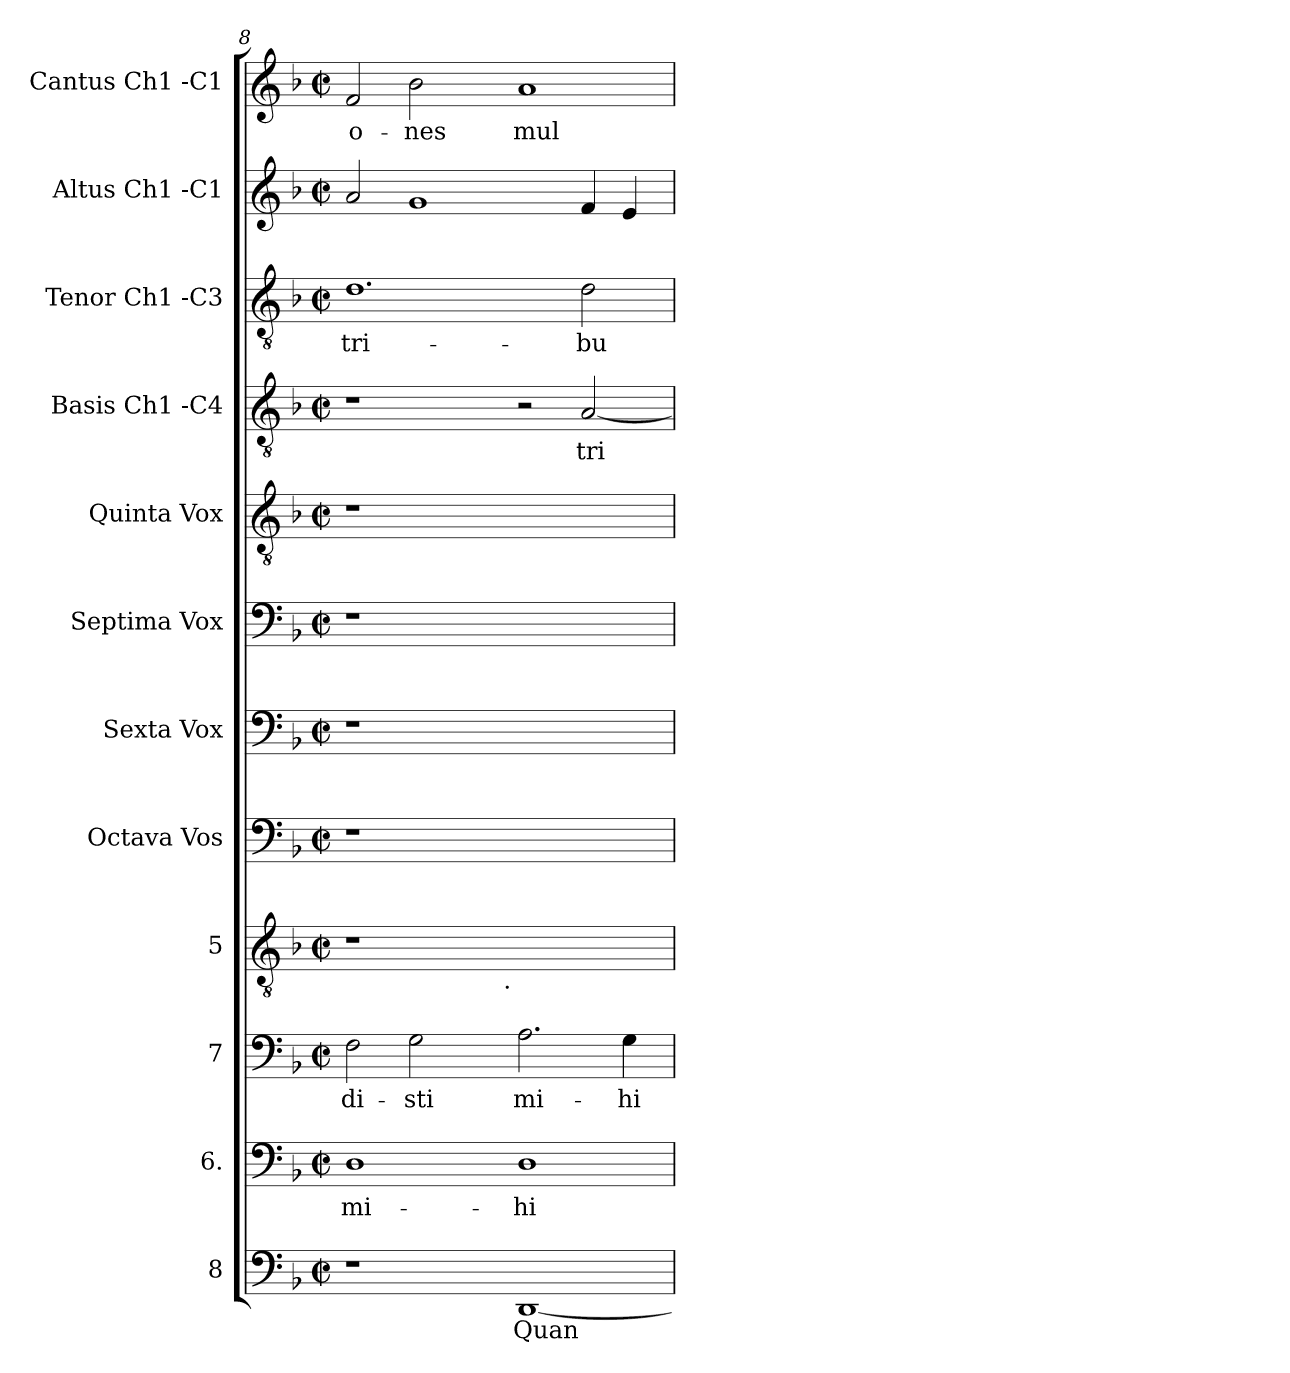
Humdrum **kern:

**kern	**text	**kern	**text	**kern	**text	**kern	**kern	**kern	**kern	**kern	**kern	**text	**kern	**text	**kern	**text	**kern	**text
*part12	*part12	*part11	*part11	*part10	*part10	*part9	*part8	*part7	*part6	*part5	*part4	*part4	*part3	*part3	*part2	*part2	*part1	*part1
*staff12	*staff12	*staff11	*staff11	*staff10	*staff10	*staff9	*staff8	*staff7	*staff6	*staff5	*staff4	*staff4	*staff3	*staff3	*staff2	*staff2	*staff1	*staff1
*I"8	*	*I"6.	*	*I"7	*	*I"5	*I"Octava  Vos	*I"Sexta  Vox	*I"Septima  Vox	*I"Quinta  Vox	*I"Basis  Ch1 -C4	*	*I"Tenor  Ch1 -C3	*	*I"Altus  Ch1 -C1	*	*I"Cantus  Ch1 -C1	*
*	*	*	*	*	*	*	*	*	*	*	*I'B	*	*I'T	*	*I'A	*	*I'C	*
*clefF4	*	*clefF4	*	*clefF4	*	*clefGv2	*clefF4	*clefF4	*clefF4	*clefGv2	*clefGv2	*	*clefGv2	*	*clefG2	*	*clefG2	*
*k[b-]	*	*k[b-]	*	*k[b-]	*	*k[b-]	*k[b-]	*k[b-]	*k[b-]	*k[b-]	*k[b-]	*	*k[b-]	*	*k[b-]	*	*k[b-]	*
*F:	*	*F:	*	*F:	*	*F:	*F:	*F:	*F:	*F:	*F:	*	*F:	*	*F:	*	*F:	*
*M2/2	*	*M2/2	*	*M2/2	*	*M2/2	*M2/2	*M2/2	*M2/2	*M2/2	*M2/2	*	*M2/2	*	*M2/2	*	*M2/2	*
*met(c|)	*	*met(c|)	*	*met(c|)	*	*met(c|)	*met(c|)	*met(c|)	*met(c|)	*met(c|)	*met(c|)	*	*met(c|)	*	*met(c|)	*	*met(c|)	*
=8	=8	=8	=8	=8	=8	=8	=8	=8	=8	=8	=8	=8	=8	=8	=8	=8	=8	=8
!	!	!	!LO:LY:b:cj	!	!LO:LY:b:cj	!	!	!	!	!	!	!	!	!LO:LY:b:cj	!	!LO:LY:b:cj	!	!LO:LY:b:cj
*	*	*	*	*	*	*^	*	*	*	*	*	*	*	*	*	*	*	*
1r	.	1D	mi-	2F\	-di-	1r	2ryy	1r	1r	1r	1r	1r	.	1.d	tri-	2a/	--	2f/	-o-
!	!	!	!	!	!LO:LY:b:cj	!	!	!	!	!	!	!	!	!	!	!	!LO:LY:b:cj	!	!LO:LY:b:cj
.	.	.	.	2G\	-sti	.	4ryy	.	.	.	.	.	.	.	.	1g	--	2b-\	-nes
.	.	.	.	.	.	.	8ryy	.	.	.	.	.	.	.	.	.	.	.	.
.	.	.	.	.	.	.	16ryy	.	.	.	.	.	.	.	.	.	.	.	.
.	.	.	.	.	.	.	64ryy	.	.	.	.	.	.	.	.	.	.	.	.
!	!	!	!	!	!	!	!LO:TX:b:t=.	!	!	!	!	!	!	!	!	!	!	!	!
.	.	.	.	.	.	.	1ryy	.	.	.	.	.	.	.	.	.	.	.	.
!	!LO:LY:b:cj	!	!LO:LY:b:cj	!	!LO:LY:b:cj	!	!	!	!	!	!	!	!	!	!	!	!	!	!LO:LY:b:cj
[<1DD	Quan-	1D	-hi	2.A\	mi-	1ryy	.	1ryy	1ryy	1ryy	1ryy	2r	.	.	.	.	.	1a	mul-
!	!	!	!	!	!	!	!	!	!	!	!	!	!LO:LY:b:cj	!	!LO:LY:b:cj	!	!LO:LY:b:cj	!	!
.	.	.	.	.	.	.	.	.	.	.	.	[<2A/	tri-	2d\	-bu-	4f/	--	.	.
!	!	!	!	!	!LO:LY:b:cj	!	!	!	!	!	!	!	!	!	!	!	!LO:LY:b:cj	!	!
.	.	.	.	4G\	-hi	.	.	.	.	.	.	.	.	.	.	4e/	--	.	.
.	.	.	.	.	.	.	32.ryy	.	.	.	.	.	.	.	.	.	.	.	.
*	*	*	*	*	*	*v	*v	*	*	*	*	*	*	*	*	*	*	*	*
=	=	=	=	=	=	=	=	=	=	=	=	=	=	=	=	=	=	=
*-	*-	*-	*-	*-	*-	*-	*-	*-	*-	*-	*-	*-	*-	*-	*-	*-	*-	*-
